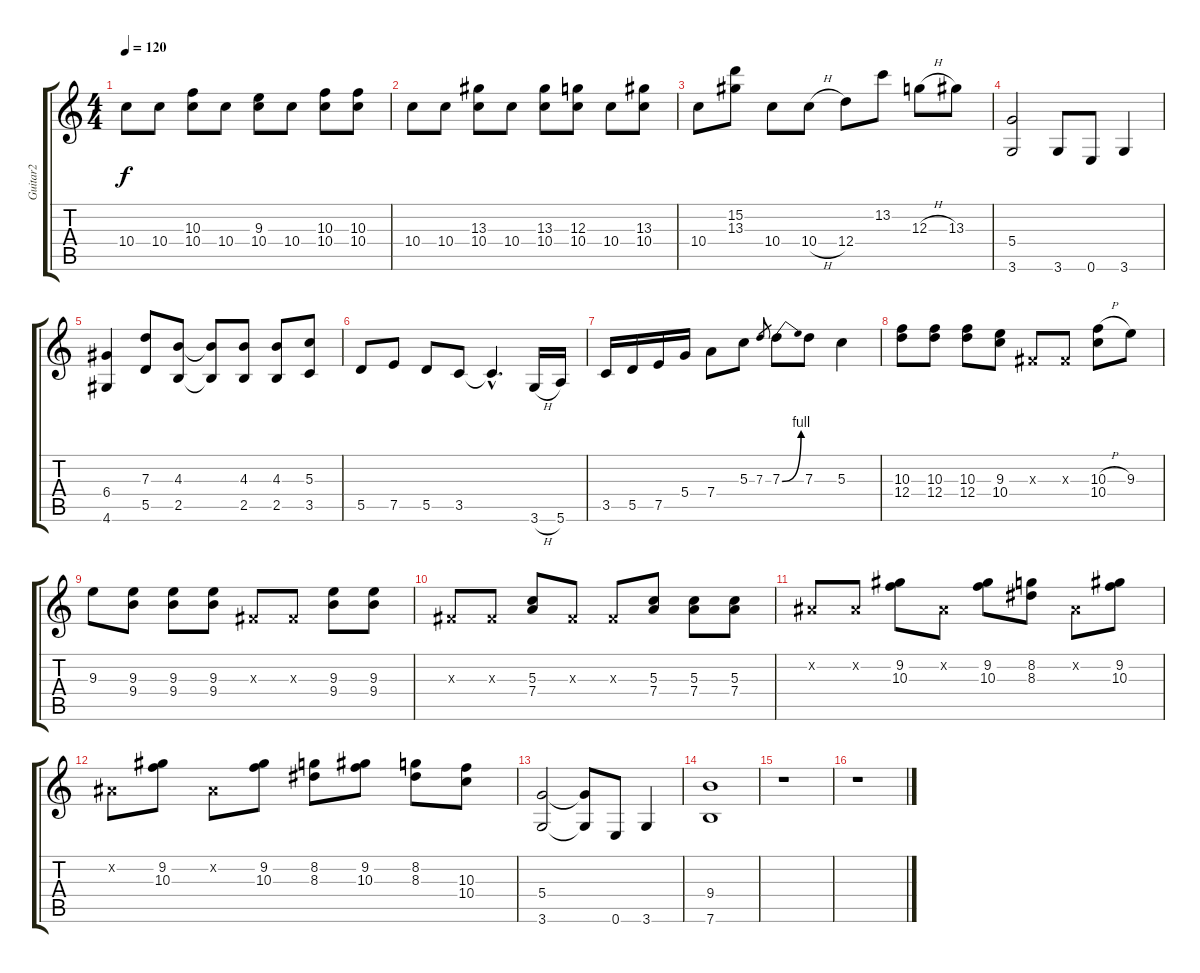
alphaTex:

\track ("Guitar2" "Guitar2") {instrument distortionguitar}
\staff {score tabs}
\tuning (E4 B3 G3 D3 A2 E2) {hide}
\ts (4 4)
\tempo 120
\clef g2
\ks c
10.4.8{dy f} 10.4.8 (10.3 10.4).8 10.4.8 (9.3 10.4).8 10.4.8 (10.3 10.4).8 (10.3 10.4).8 |
10.4.8 10.4.8 (13.3 10.4).8 10.4.8 (13.3 10.4).8 (12.3 10.4).8 10.4.8 (13.3 10.4).8 |
10.4.8 (15.2 13.3).8 10.4.8 10.4{h}.8 12.4.8 13.2.8 12.3{h}.8 13.3.8 |
(5.4 3.6).2 3.6.8 0.6.8 3.6.4 |
(6.4 4.6).4 (7.3 5.5).8 (4.3 2.5).8 (4.3{t} 2.5{t}).8 (4.3 2.5).8 (4.3 2.5).8 (5.3 3.5).8 |
5.5.8 7.5.8 5.5.8 3.5.8 3.5{hac t}.4{d} 3.6{h}.16 5.6.16 |
3.5.16 5.5.16 7.5.16 5.4.16 7.4.8 5.3.8 7.3.8{gr} 7.3{be (bend 0 0 60 4)}.8 7.3.8 5.3.4 |
(10.3 12.4).8 (10.3 12.4).8 (10.3 12.4).8 (9.3 10.4).8 -1.3{x}.8 -1.3{x}.8 (10.3{h} 10.4).8 9.3.8 |
9.3.8 (9.3 9.4).8 (9.3 9.4).8 (9.3 9.4).8 -1.3{x}.8 -1.3{x}.8 (9.3 9.4).8 (9.3 9.4).8 |
-1.3{x}.8 -1.3{x}.8 (5.3 7.4).8 -1.3{x}.8 -1.3{x}.8 (5.3 7.4).8 (5.3 7.4).8 (5.3 7.4).8 |
-1.2{x}.8 -1.2{x}.8 (9.2 10.3).8 -1.2{x}.8 (9.2 10.3).8 (8.2 8.3).8 -1.2{x}.8 (9.2 10.3).8 |
-1.2{x}.8 (9.2 10.3).8 -1.2{x}.8 (9.2 10.3).8 (8.2 8.3).8 (9.2 10.3).8 (8.2 8.3).8 (10.3 10.4).8 |
(5.4 3.6).2 (5.4{t} 3.6{t}).8 0.6.8 3.6.4 |
(9.4 7.6).1 |
r.1 |
r.1
